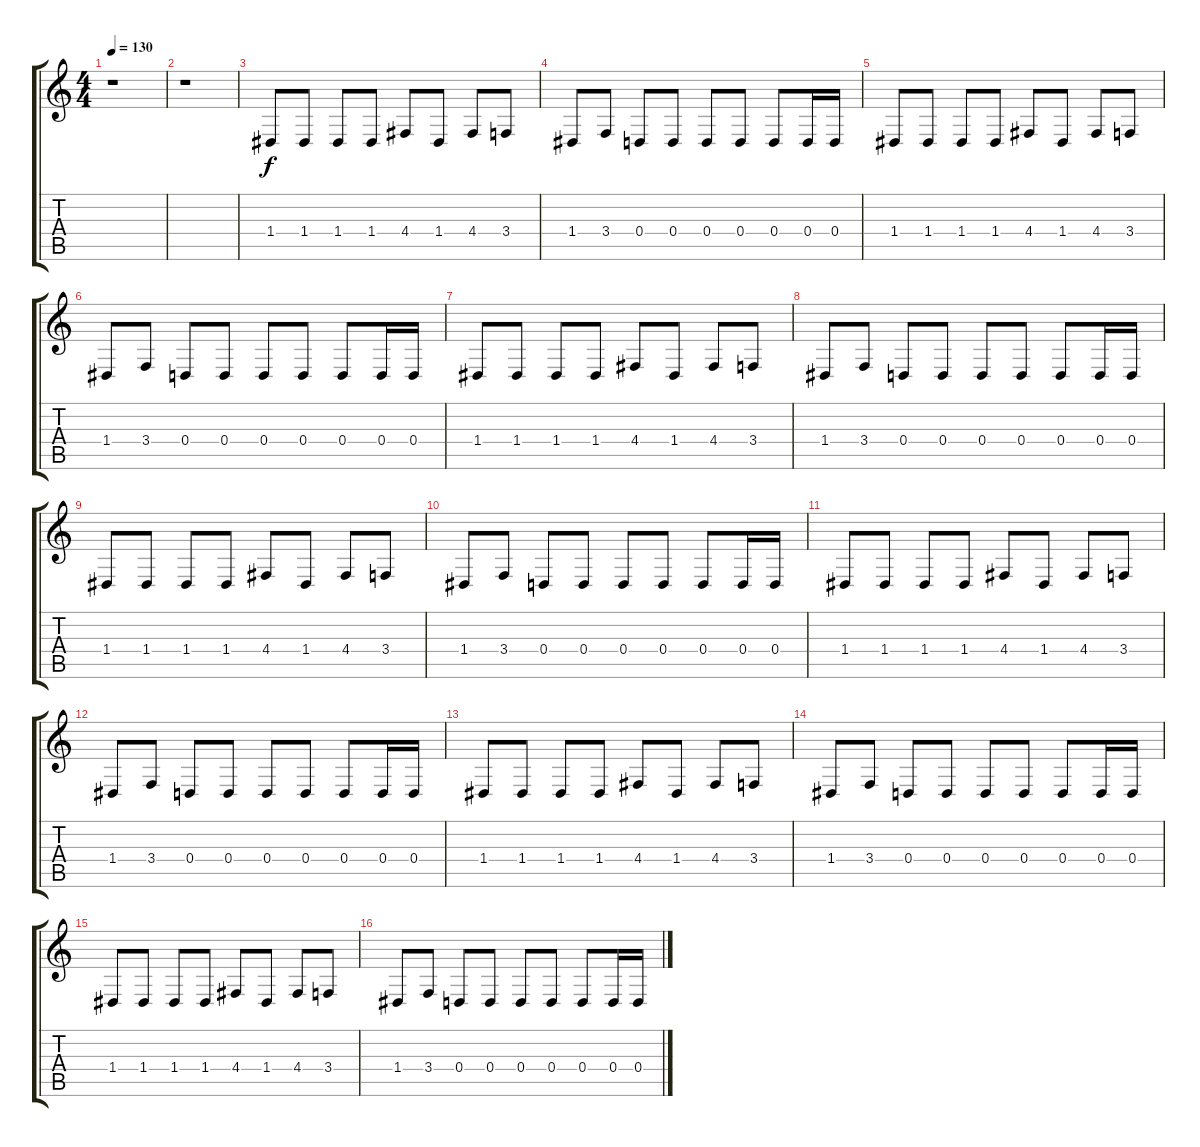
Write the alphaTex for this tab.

\track "" {instrument harpsichord}
\staff {score tabs}
\tuning (E4 B3 G3 D3 A2 E2) {hide}
\ts (4 4)
\tempo 130
\clef g2
\ks c
r.1{dy f} |
r.1 |
1.4.8 1.4.8 1.4.8 1.4.8 4.4.8 1.4.8 4.4.8 3.4.8 |
1.4.8 3.4.8 0.4.8 0.4.8 0.4.8 0.4.8 0.4.8 0.4.16 0.4.16 |
1.4.8 1.4.8 1.4.8 1.4.8 4.4.8 1.4.8 4.4.8 3.4.8 |
1.4.8 3.4.8 0.4.8 0.4.8 0.4.8 0.4.8 0.4.8 0.4.16 0.4.16 |
1.4.8 1.4.8 1.4.8 1.4.8 4.4.8 1.4.8 4.4.8 3.4.8 |
1.4.8 3.4.8 0.4.8 0.4.8 0.4.8 0.4.8 0.4.8 0.4.16 0.4.16 |
1.4.8 1.4.8 1.4.8 1.4.8 4.4.8 1.4.8 4.4.8 3.4.8 |
1.4.8 3.4.8 0.4.8 0.4.8 0.4.8 0.4.8 0.4.8 0.4.16 0.4.16 |
1.4.8 1.4.8 1.4.8 1.4.8 4.4.8 1.4.8 4.4.8 3.4.8 |
1.4.8 3.4.8 0.4.8 0.4.8 0.4.8 0.4.8 0.4.8 0.4.16 0.4.16 |
1.4.8 1.4.8 1.4.8 1.4.8 4.4.8 1.4.8 4.4.8 3.4.8 |
1.4.8 3.4.8 0.4.8 0.4.8 0.4.8 0.4.8 0.4.8 0.4.16 0.4.16 |
1.4.8 1.4.8 1.4.8 1.4.8 4.4.8 1.4.8 4.4.8 3.4.8 |
1.4.8 3.4.8 0.4.8 0.4.8 0.4.8 0.4.8 0.4.8 0.4.16 0.4.16
